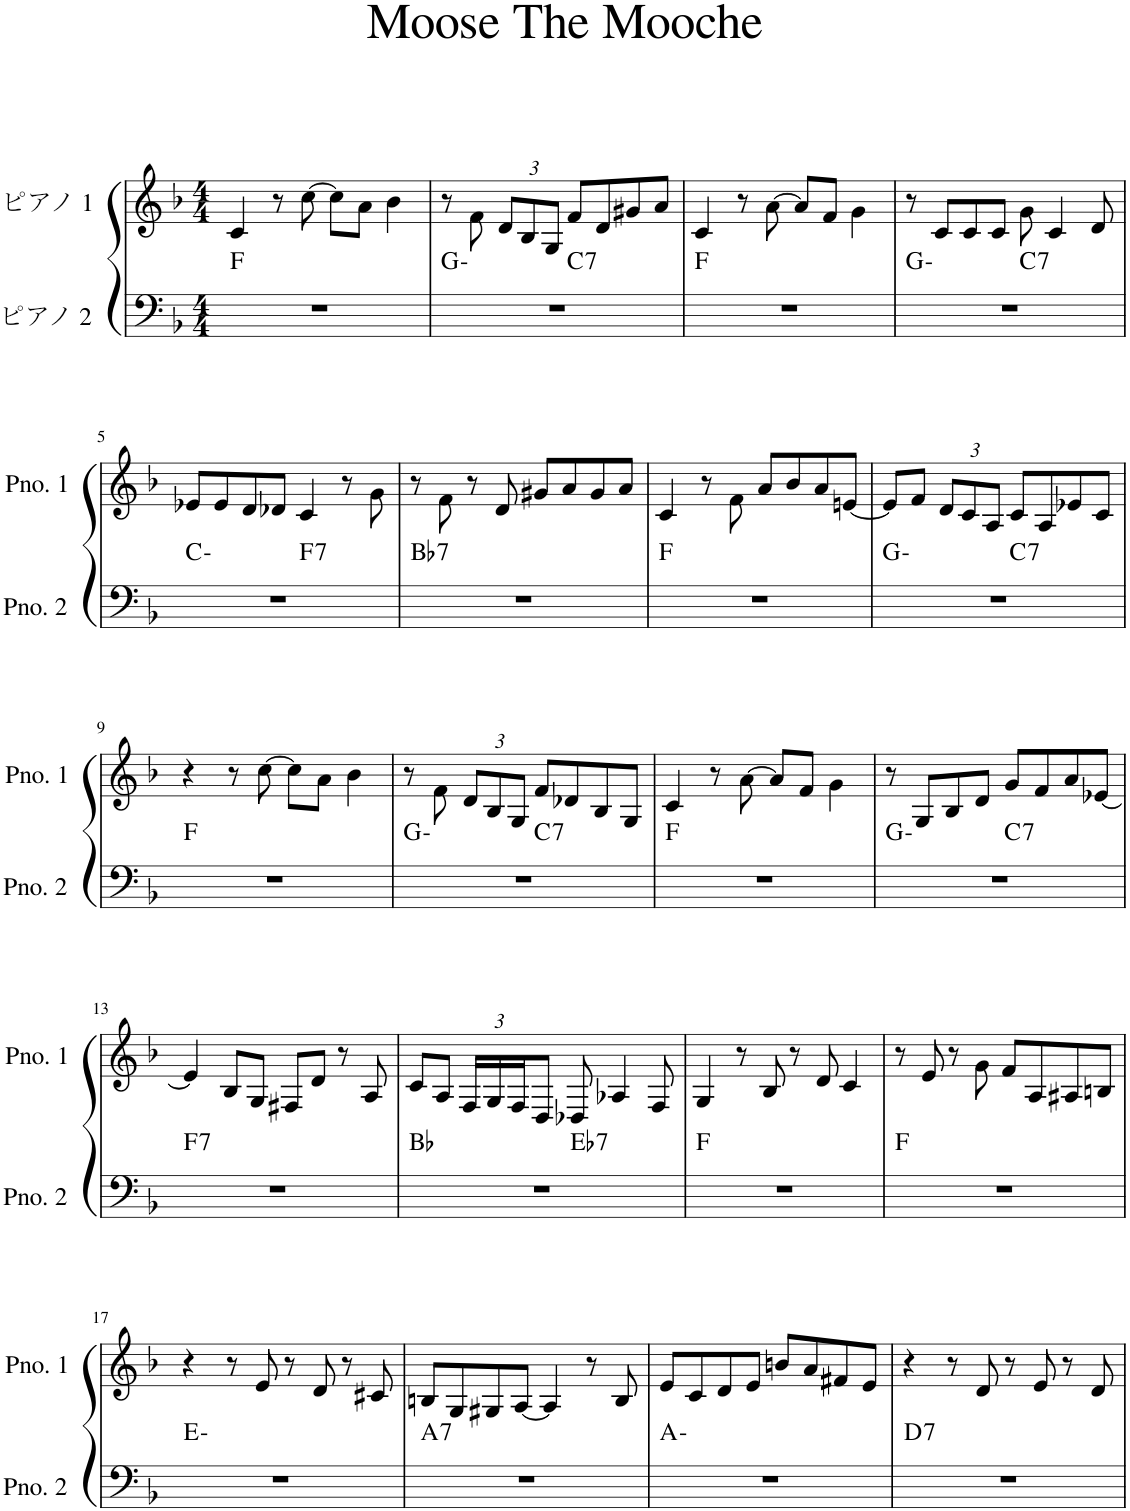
**kern	**harte	**kern
*part2	*part2	*part1
*staff2	*	*staff1
*I"ピアノ 2	*	*I"ピアノ 1
*clefF4	*	*clefG2
*k[b-]	*	*k[b-]
*M4/4	*	*M4/4
=1	=1	=1
1r	F:maj	4c/
.	.	8r
.	.	[8cc\
.	.	8cc\L]
.	.	8a\J
.	.	4b-\
=2	=2	=2
*^	*	*
1r	2ryy	G:min	8r
.	.	.	8f\
*	*	*	*Xbrackettup
.	.	.	12d/L
.	.	.	12B-/
.	.	.	12G/J
!	!	!LO:H:kt=7	!
.	2ryy	C:7	8f/L
.	.	.	8d/
.	.	.	8g#X/
.	.	.	8a/J
*v	*v	*	*
=3	=3	=3
1r	F:maj	4c/
.	.	8r
.	.	[8a\
.	.	8a/L]
.	.	8f/J
.	.	4g\
=4	=4	=4
*^	*	*
1r	2ryy	G:min	8r
.	.	.	8c/L
.	.	.	8c/
.	.	.	8c/J
!	!	!LO:H:kt=7	!
.	2ryy	C:7	8g\
.	.	.	4c/
.	.	.	8d/
!!LO:LB:g=z
=5	=5	=5	=5
1r	2ryy	C:min	8e-X/L
.	.	.	8e-/
.	.	.	8d/
.	.	.	8d-X/J
!	!	!LO:H:kt=7	!
.	2ryy	F:7	4c/
.	.	.	8r
.	.	.	8g\
=6	=6	=6	=6
!	!	!LO:H:kt=7	!
*v	*v	*	*
1r	Bb:7	8r
.	.	8f\
.	.	8r
.	.	8d/
.	.	8g#X/L
.	.	8a/
.	.	8g#/
.	.	8a/J
=7	=7	=7
1r	F:maj	4c/
.	.	8r
.	.	8f\
.	.	8a/L
.	.	8b-/
.	.	8a/
.	.	[8en/J
=8	=8	=8
*^	*	*
1r	2ryy	G:min	8e/L]
.	.	.	8f/J
.	.	.	12d/L
.	.	.	12c/
.	.	.	12A/J
!	!	!LO:H:kt=7	!
.	2ryy	C:7	8c/L
.	.	.	8A/
.	.	.	8e-X/
.	.	.	8c/J
*v	*v	*	*
!!LO:LB:g=z
=9	=9	=9
1r	F:maj	4r
.	.	8r
.	.	[8cc\
.	.	8cc\L]
.	.	8a\J
.	.	4b-\
=10	=10	=10
*^	*	*
1r	2ryy	G:min	8r
.	.	.	8f\
.	.	.	12d/L
.	.	.	12B-/
.	.	.	12G/J
!	!	!LO:H:kt=7	!
.	2ryy	C:7	8f/L
.	.	.	8d-X/
.	.	.	8B-/
.	.	.	8G/J
*v	*v	*	*
=11	=11	=11
1r	F:maj	4c/
.	.	8r
.	.	[8a\
.	.	8a/L]
.	.	8f/J
.	.	4g\
=12	=12	=12
*^	*	*
1r	2ryy	G:min	8r
.	.	.	8G/L
.	.	.	8B-/
.	.	.	8d/J
!	!	!LO:H:kt=7	!
.	2ryy	C:7	8g/L
.	.	.	8f/
.	.	.	8a/
.	.	.	[8e-X/J
!!LO:LB:g=z
=13	=13	=13	=13
!	!	!LO:H:kt=7	!
*v	*v	*	*
1r	F:7	4e-/]
.	.	8B-/L
.	.	8G/J
.	.	8F#X/L
.	.	8d/J
.	.	8r
.	.	8A/
=14	=14	=14
*^	*	*
1r	2ryy	Bb:maj	8c/L
.	.	.	8A/J
.	.	.	24F/LL
.	.	.	24G/
.	.	.	24F/J
.	.	.	8D/J
!	!	!LO:H:kt=7	!
.	2ryy	Eb:7	8D-X/
.	.	.	4A-X/
.	.	.	8F/
*v	*v	*	*
=15	=15	=15
1r	F:maj	4G/
.	.	8r
.	.	8B-/
.	.	8r
.	.	8d/
.	.	4c/
=16	=16	=16
1r	F:maj	8r
.	.	8e/
.	.	8r
.	.	8g\
.	.	8f/L
.	.	8A/
.	.	8A#X/
.	.	8Bn/J
!!LO:LB:g=z
=17	=17	=17
1r	E:min	4r
.	.	8r
.	.	8e/
.	.	8r
.	.	8d/
.	.	8r
.	.	8c#X/
=18	=18	=18
!	!LO:H:kt=7	!
1r	A:7	8Bn/L
.	.	8G/
.	.	8G#X/
.	.	[8A/J
.	.	4A/]
.	.	8r
.	.	8B/
=19	=19	=19
1r	A:min	8e/L
.	.	8c/
.	.	8d/
.	.	8e/J
.	.	8bn/L
.	.	8a/
.	.	8f#X/
.	.	8e/J
=20	=20	=20
!	!LO:H:kt=7	!
1r	D:7	4r
.	.	8r
.	.	8d/
.	.	8r
.	.	8e/
.	.	8r
.	.	8d/
=	=	=
*-	*-	*-
